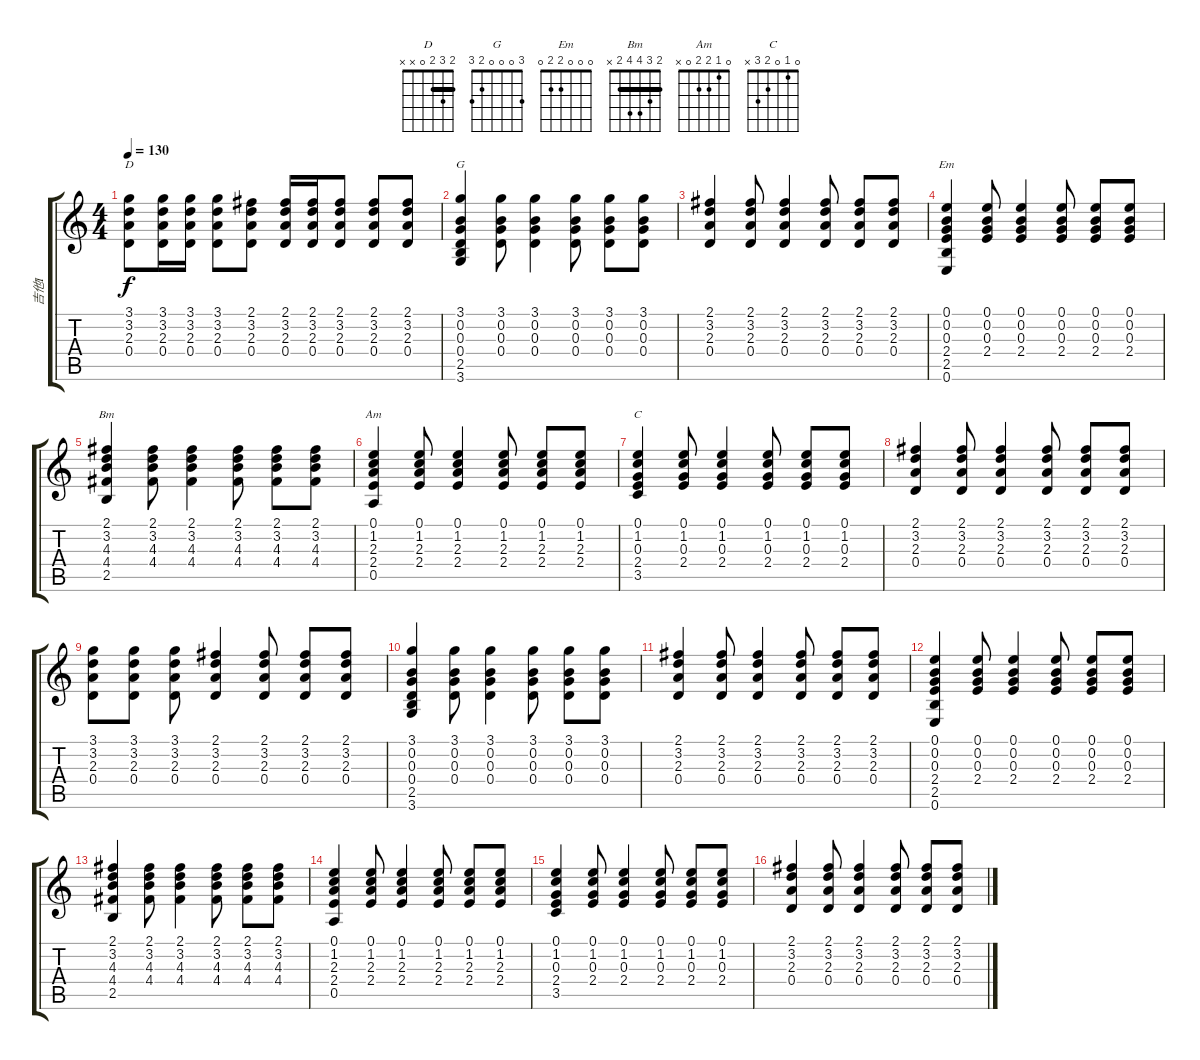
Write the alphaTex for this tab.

\track ("吉他I" "吉他I") {instrument acousticguitarnylon}
\staff {score tabs}
\tuning (E4 B3 G3 D3 A2 E2) {hide}
\chord ("D" 2 3 2 0 x x) {barre 2}
\chord ("G" 3 0 0 0 2 3)
\chord ("Em" 0 0 0 2 2 0)
\chord ("Bm" 2 3 4 4 2 x) {barre 2}
\chord ("Am" 0 1 2 2 0 x)
\chord ("C" 0 1 0 2 3 x)
\ts (4 4)
\tempo 130
\clef g2
\ks c
(3.1 3.2 2.3 0.4).8{ch "D" dy f} (3.1 3.2 2.3 0.4).16 (3.1 3.2 2.3 0.4).16 (3.1 3.2 2.3 0.4).8 (2.1 3.2 2.3 0.4).8 (2.1 3.2 2.3 0.4).16 (2.1 3.2 2.3 0.4).16 (2.1 3.2 2.3 0.4).8 (2.1 3.2 2.3 0.4).8 (2.1 3.2 2.3 0.4).8 |
(3.1 0.2 0.3 0.4 2.5 3.6).4{ch "G"} (3.1 0.2 0.3 0.4).8 (3.1 0.2 0.3 0.4).4 (3.1 0.2 0.3 0.4).8 (3.1 0.2 0.3 0.4).8 (3.1 0.2 0.3 0.4).8 |
(2.1 3.2 2.3 0.4).4 (2.1 3.2 2.3 0.4).8 (2.1 3.2 2.3 0.4).4 (2.1 3.2 2.3 0.4).8 (2.1 3.2 2.3 0.4).8 (2.1 3.2 2.3 0.4).8 |
(0.1 0.2 0.3 2.4 2.5 0.6).4{ch "Em"} (0.1 0.2 0.3 2.4).8 (0.1 0.2 0.3 2.4).4 (0.1 0.2 0.3 2.4).8 (0.1 0.2 0.3 2.4).8 (0.1 0.2 0.3 2.4).8 |
(2.1 3.2 4.3 4.4 2.5).4{ch "Bm"} (2.1 3.2 4.3 4.4).8 (2.1 3.2 4.3 4.4).4 (2.1 3.2 4.3 4.4).8 (2.1 3.2 4.3 4.4).8 (2.1 3.2 4.3 4.4).8 |
(0.1 1.2 2.3 2.4 0.5).4{ch "Am"} (0.1 1.2 2.3 2.4).8 (0.1 1.2 2.3 2.4).4 (0.1 1.2 2.3 2.4).8 (0.1 1.2 2.3 2.4).8 (0.1 1.2 2.3 2.4).8 |
(0.1 1.2 0.3 2.4 3.5).4{ch "C"} (0.1 1.2 0.3 2.4).8 (0.1 1.2 0.3 2.4).4 (0.1 1.2 0.3 2.4).8 (0.1 1.2 0.3 2.4).8 (0.1 1.2 0.3 2.4).8 |
(2.1 3.2 2.3 0.4).4 (2.1 3.2 2.3 0.4).8 (2.1 3.2 2.3 0.4).4 (2.1 3.2 2.3 0.4).8 (2.1 3.2 2.3 0.4).8 (2.1 3.2 2.3 0.4).8 |
(3.1 3.2 2.3 0.4).8 (3.1 3.2 2.3 0.4).8 (3.1 3.2 2.3 0.4).8 (2.1 3.2 2.3 0.4).4 (2.1 3.2 2.3 0.4).8 (2.1 3.2 2.3 0.4).8 (2.1 3.2 2.3 0.4).8 |
(3.1 0.2 0.3 0.4 2.5 3.6).4 (3.1 0.2 0.3 0.4).8 (3.1 0.2 0.3 0.4).4 (3.1 0.2 0.3 0.4).8 (3.1 0.2 0.3 0.4).8 (3.1 0.2 0.3 0.4).8 |
(2.1 3.2 2.3 0.4).4 (2.1 3.2 2.3 0.4).8 (2.1 3.2 2.3 0.4).4 (2.1 3.2 2.3 0.4).8 (2.1 3.2 2.3 0.4).8 (2.1 3.2 2.3 0.4).8 |
(0.1 0.2 0.3 2.4 2.5 0.6).4 (0.1 0.2 0.3 2.4).8 (0.1 0.2 0.3 2.4).4 (0.1 0.2 0.3 2.4).8 (0.1 0.2 0.3 2.4).8 (0.1 0.2 0.3 2.4).8 |
(2.1 3.2 4.3 4.4 2.5).4 (2.1 3.2 4.3 4.4).8 (2.1 3.2 4.3 4.4).4 (2.1 3.2 4.3 4.4).8 (2.1 3.2 4.3 4.4).8 (2.1 3.2 4.3 4.4).8 |
(0.1 1.2 2.3 2.4 0.5).4 (0.1 1.2 2.3 2.4).8 (0.1 1.2 2.3 2.4).4 (0.1 1.2 2.3 2.4).8 (0.1 1.2 2.3 2.4).8 (0.1 1.2 2.3 2.4).8 |
(0.1 1.2 0.3 2.4 3.5).4 (0.1 1.2 0.3 2.4).8 (0.1 1.2 0.3 2.4).4 (0.1 1.2 0.3 2.4).8 (0.1 1.2 0.3 2.4).8 (0.1 1.2 0.3 2.4).8 |
(2.1 3.2 2.3 0.4).4 (2.1 3.2 2.3 0.4).8 (2.1 3.2 2.3 0.4).4 (2.1 3.2 2.3 0.4).8 (2.1 3.2 2.3 0.4).8 (2.1 3.2 2.3 0.4).8
